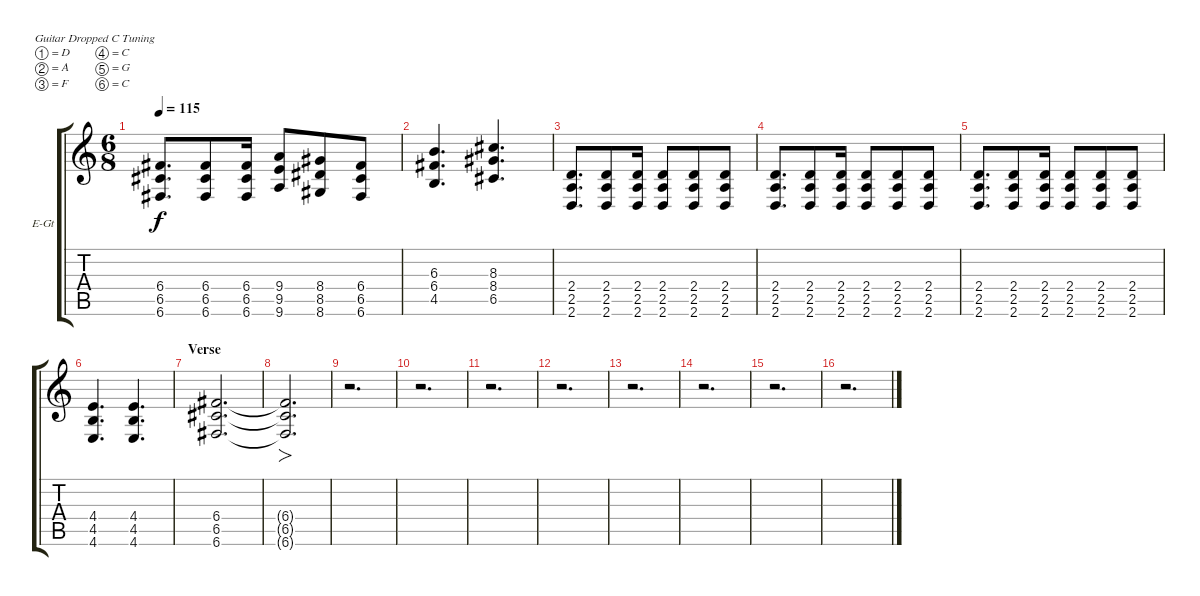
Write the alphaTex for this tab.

\bracketExtendMode groupsimilarinstruments
\firstSystemTrackNameOrientation horizontal
\otherSystemsTrackNameOrientation horizontal
\track ("Electric Guitar 2" "E-Gt") {instrument distortionguitar}
\staff {score tabs}
\tuning (D4 A3 F3 C3 G2 C2)
\ts (6 8)
\tempo 115
\clef g2
\ks c
(6.6 6.5 6.4).8{d dy f} (6.4 6.5 6.6).8 (6.6 6.5 6.4).16 (9.4 9.5 9.6).8 (8.4 8.5 8.6).8 (6.4 6.5 6.6).8 |
(4.5 6.4 6.3).4{d} (8.3 8.4 6.5).4{d} |
(2.6 2.5 2.4).8{d} (2.5 2.6 2.4).8 (2.6 2.5 2.4).16 (2.5 2.6 2.4).8 (2.5 2.6 2.4).8 (2.5 2.6 2.4).8 |
(2.6 2.5 2.4).8{d} (2.5 2.6 2.4).8 (2.6 2.5 2.4).16 (2.5 2.6 2.4).8 (2.5 2.6 2.4).8 (2.5 2.6 2.4).8 |
(2.6 2.5 2.4).8{d} (2.5 2.6 2.4).8 (2.6 2.5 2.4).16 (2.5 2.6 2.4).8 (2.5 2.6 2.4).8 (2.5 2.6 2.4).8 |
(4.6 4.5 4.4).4{d} (4.4 4.5 4.6).4{d} |
\section ("" "Verse")
(6.6 6.5 6.4).2{d} |
(6.4{t} 6.5{t} 6.6{t}).2{fo d} |
r.2{d} |
r.2{d} |
r.2{d} |
r.2{d} |
r.2{d} |
r.2{d} |
r.2{d} |
r.2{d}
